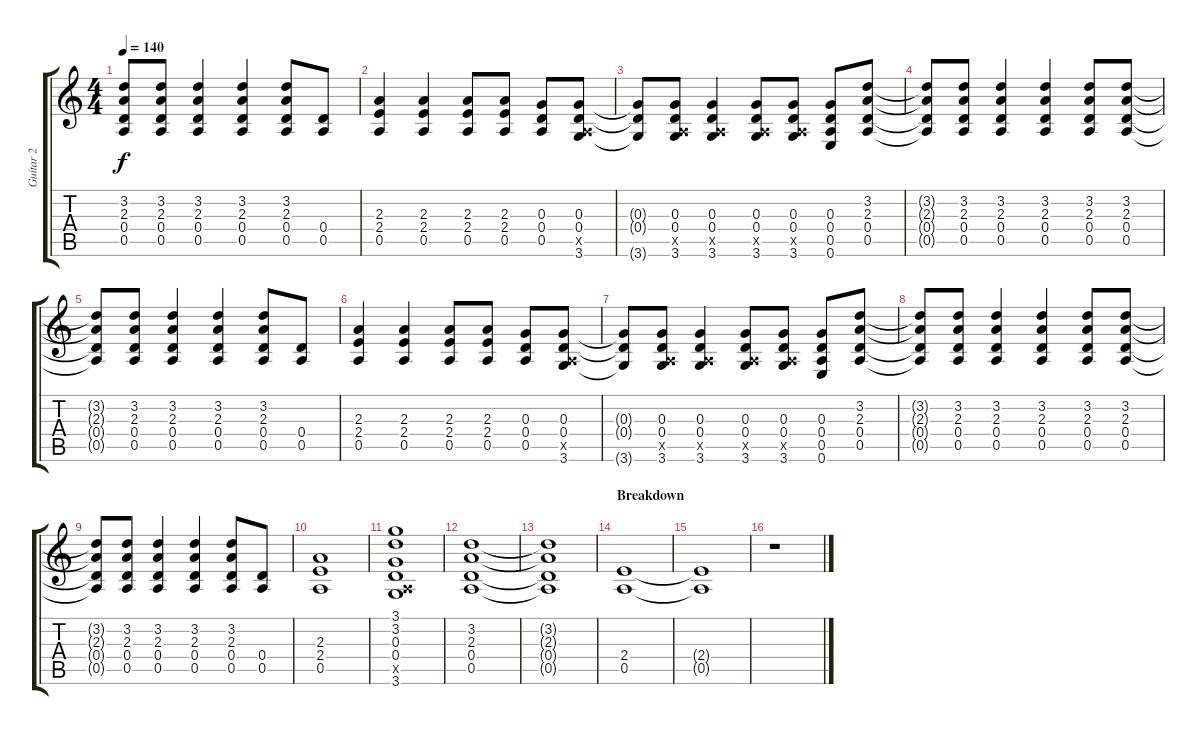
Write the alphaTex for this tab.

\track ("Guitar 2" "Guitar 2") {instrument distortionguitar}
\staff {score tabs}
\tuning (E4 B3 G3 D3 A2 E2) {hide}
\ts (4 4)
\tempo 140
\clef g2
\ks c
(3.2{t} 2.3{t} 0.4{t} 0.5{t}).8{dy f} (3.2 2.3 0.4 0.5).8 (3.2 2.3 0.4 0.5).4 (3.2 2.3 0.4 0.5).4 (3.2 2.3 0.4 0.5).8 (0.4 0.5).8 |
(2.3 2.4 0.5).4 (2.3 2.4 0.5).4 (2.3 2.4 0.5).8 (2.3 2.4 0.5).8 (0.3 0.4 0.5).8 (0.3 0.4 0.5{x} 3.6).8 |
(0.3{t} 0.4{t} 3.6{t}).8 (0.3 0.4 0.5{x} 3.6).8 (0.3 0.4 0.5{x} 3.6).4 (0.3 0.4 0.5{x} 3.6).8 (0.3 0.4 0.5{x} 3.6).8 (0.3 0.4 0.5 0.6).8 (3.2 2.3 0.4 0.5).8 |
(3.2{t} 2.3{t} 0.4{t} 0.5{t}).8 (3.2 2.3 0.4 0.5).8 (3.2 2.3 0.4 0.5).4 (3.2 2.3 0.4 0.5).4 (3.2 2.3 0.4 0.5).8 (3.2 2.3 0.4 0.5).8 |
(3.2{t} 2.3{t} 0.4{t} 0.5{t}).8 (3.2 2.3 0.4 0.5).8 (3.2 2.3 0.4 0.5).4 (3.2 2.3 0.4 0.5).4 (3.2 2.3 0.4 0.5).8 (0.4 0.5).8 |
(2.3 2.4 0.5).4 (2.3 2.4 0.5).4 (2.3 2.4 0.5).8 (2.3 2.4 0.5).8 (0.3 0.4 0.5).8 (0.3 0.4 0.5{x} 3.6).8 |
(0.3{t} 0.4{t} 3.6{t}).8 (0.3 0.4 0.5{x} 3.6).8 (0.3 0.4 0.5{x} 3.6).4 (0.3 0.4 0.5{x} 3.6).8 (0.3 0.4 0.5{x} 3.6).8 (0.3 0.4 0.5 0.6).8 (3.2 2.3 0.4 0.5).8 |
(3.2{t} 2.3{t} 0.4{t} 0.5{t}).8 (3.2 2.3 0.4 0.5).8 (3.2 2.3 0.4 0.5).4 (3.2 2.3 0.4 0.5).4 (3.2 2.3 0.4 0.5).8 (3.2 2.3 0.4 0.5).8 |
(3.2{t} 2.3{t} 0.4{t} 0.5{t}).8 (3.2 2.3 0.4 0.5).8 (3.2 2.3 0.4 0.5).4 (3.2 2.3 0.4 0.5).4 (3.2 2.3 0.4 0.5).8 (0.4 0.5).8 |
(2.3 2.4 0.5).1 |
(3.1 3.2 0.3 0.4 0.5{x} 3.6).1 |
(3.2 2.3 0.4 0.5).1 |
(3.2{t} 2.3{t} 0.4{t} 0.5{t}).1 |
\section ("" "Breakdown")
(2.4 0.5).1 |
(2.4{t} 0.5{t}).1 |
r.1
